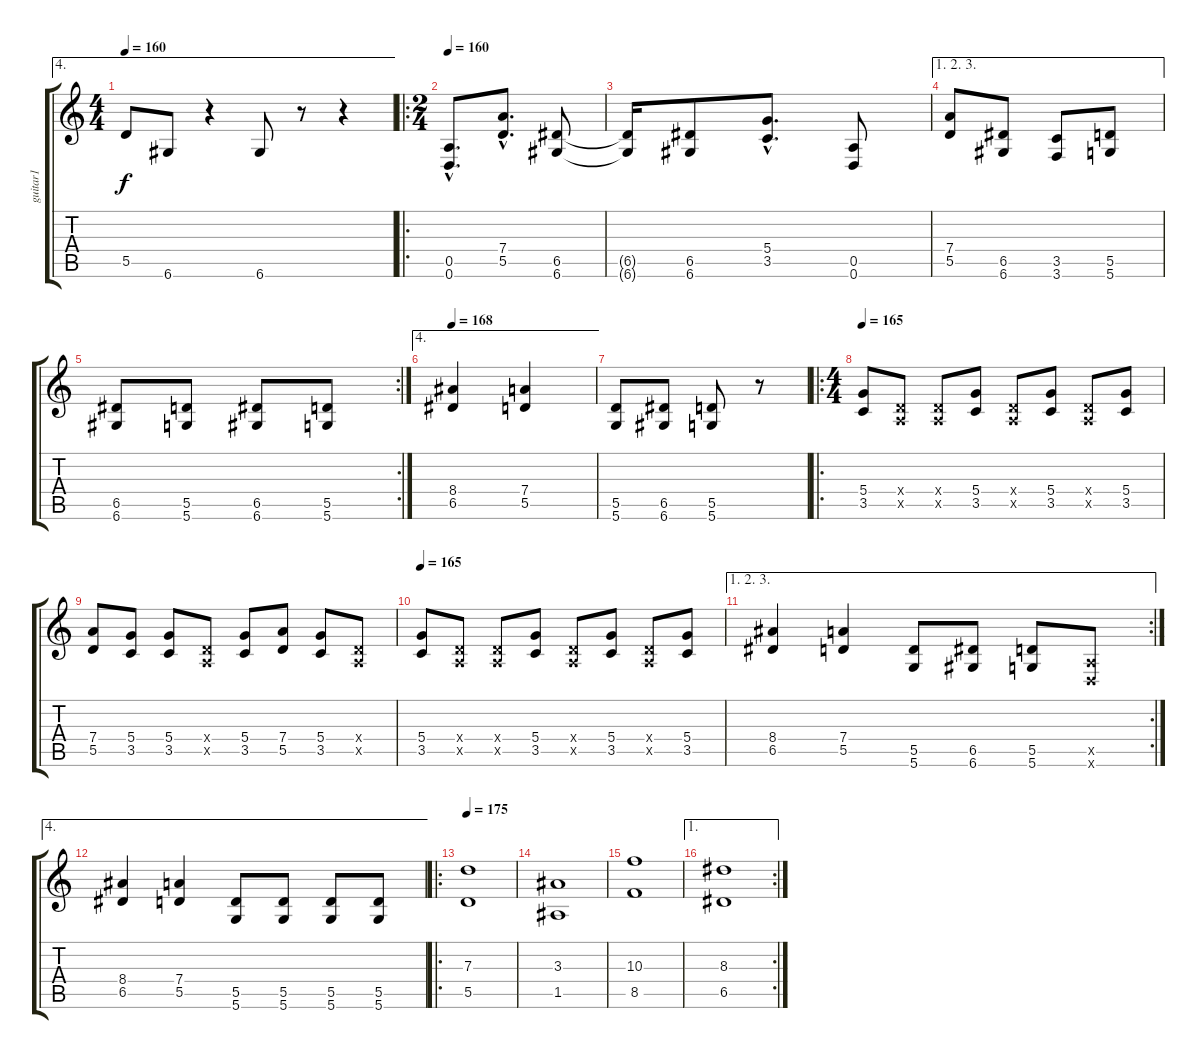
\track ("guitar1" "guitar1") {instrument distortionguitar}
\staff {score tabs}
\tuning (E4 B3 G3 D3 A2 D2) {hide}
\ae 4
\ts (4 4)
\tempo 160
\clef g2
\ks c
5.5.8{dy f} 6.6.8 r.4 6.6.8 r.8 r.4 |
\ro
\ts (2 4)
\tempo 160
(0.5{hac} 0.6{hac}).8{d} (7.4{hac} 5.5{hac}).8{d} (6.5 6.6).8 |
(6.5{t} 6.6{t}).16 (6.5 6.6).8 (5.4{hac} 3.5{hac}).8{d} (0.5 0.6).8 |
\ae (1 2 3)
(7.4 5.5).8 (6.5 6.6).8 (3.5 3.6).8 (5.5 5.6).8 |
\rc 2
(6.5 6.6).8 (5.5 5.6).8 (6.5 6.6).8 (5.5 5.6).8 |
\ae 4
\tempo 168
(8.4 6.5).4 (7.4 5.5).4 |
(5.5 5.6).8 (6.5 6.6).8 (5.5 5.6).8 r.8 |
\ro
\ts (4 4)
\tempo 165
(5.4 3.5).8 (0.4{x} 0.5{x}).8 (0.4{x} 0.5{x}).8 (5.4 3.5).8 (0.4{x} 0.5{x}).8 (5.4 3.5).8 (0.4{x} 0.5{x}).8 (5.4 3.5).8 |
(7.4 5.5).8 (5.4 3.5).8 (5.4 3.5).8 (0.4{x} 0.5{x}).8 (5.4 3.5).8 (7.4 5.5).8 (5.4 3.5).8 (0.4{x} 0.5{x}).8 |
\tempo 165
(5.4 3.5).8 (0.4{x} 0.5{x}).8 (0.4{x} 0.5{x}).8 (5.4 3.5).8 (0.4{x} 0.5{x}).8 (5.4 3.5).8 (0.4{x} 0.5{x}).8 (5.4 3.5).8 |
\ae (1 2 3)
\rc 2
(8.4 6.5).4 (7.4 5.5).4 (5.5 5.6).8 (6.5 6.6).8 (5.5 5.6).8 (0.5{x} 0.6{x}).8 |
\ae 4
(8.4 6.5).4 (7.4 5.5).4 (5.5 5.6).8 (5.5 5.6).8 (5.5 5.6).8 (5.5 5.6).8 |
\ro
\tempo 175
(7.3 5.5).1 |
(3.3 1.5).1 |
(10.3 8.5).1 |
\ae 1
\rc 2
(8.3 6.5).1
